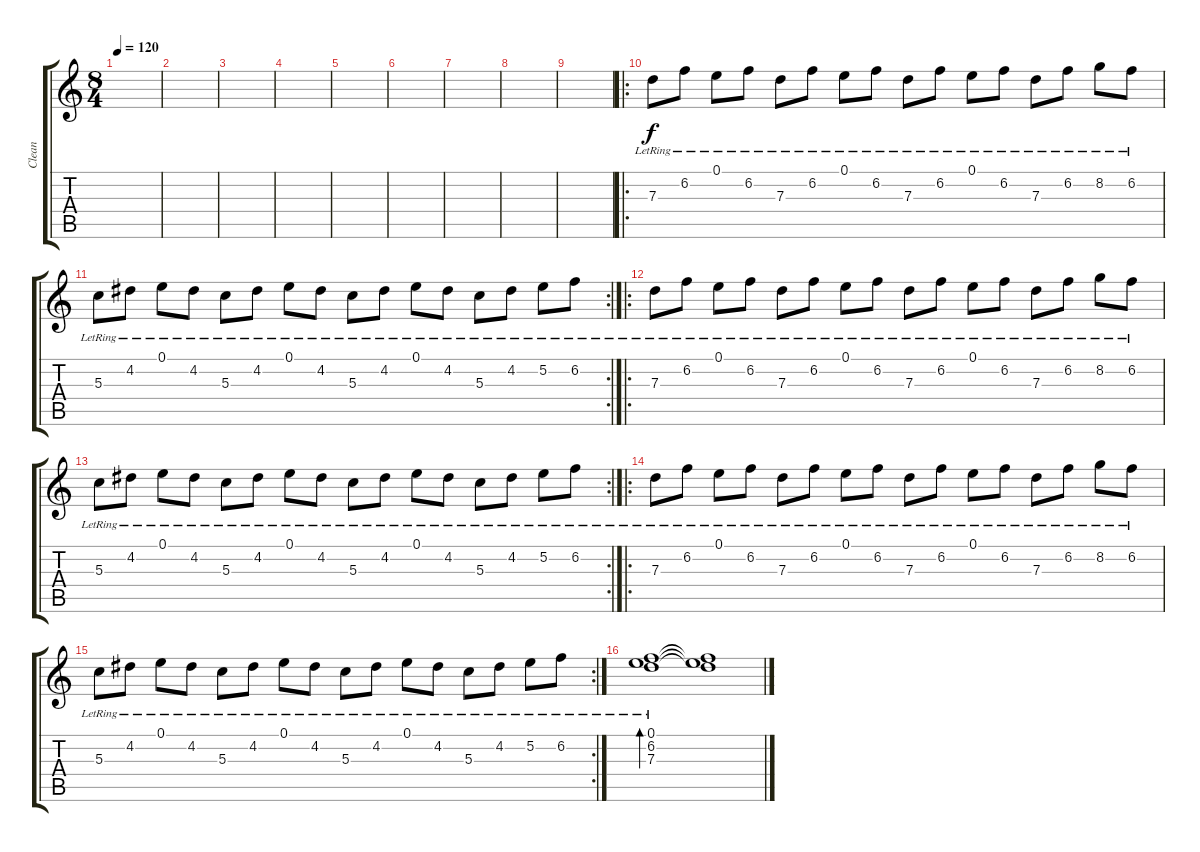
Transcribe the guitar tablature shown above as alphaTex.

\track ("Clean" "Clean") {instrument electricguitarclean}
\staff {score tabs}
\tuning (E4 B3 G3 D3 A2 E2) {hide}
\ts (8 4)
\tempo 120
\clef g2
\ks c
|
|
|
|
|
|
|
|
|
\ro
7.3{lr}.8 6.2{lr}.8 0.1{lr}.8 6.2{lr}.8 7.3{lr}.8 6.2{lr}.8 0.1{lr}.8 6.2{lr}.8 7.3{lr}.8 6.2{lr}.8 0.1{lr}.8 6.2{lr}.8 7.3{lr}.8 6.2{lr}.8 8.2{lr}.8 6.2{lr}.8 |
\rc 2
5.3{lr}.8 4.2{lr}.8 0.1{lr}.8 4.2{lr}.8 5.3{lr}.8 4.2{lr}.8 0.1{lr}.8 4.2{lr}.8 5.3{lr}.8 4.2{lr}.8 0.1{lr}.8 4.2{lr}.8 5.3{lr}.8 4.2{lr}.8 5.2{lr}.8 6.2{lr}.8 |
\ro
7.3{lr}.8 6.2{lr}.8 0.1{lr}.8 6.2{lr}.8 7.3{lr}.8 6.2{lr}.8 0.1{lr}.8 6.2{lr}.8 7.3{lr}.8 6.2{lr}.8 0.1{lr}.8 6.2{lr}.8 7.3{lr}.8 6.2{lr}.8 8.2{lr}.8 6.2{lr}.8 |
\rc 2
5.3{lr}.8 4.2{lr}.8 0.1{lr}.8 4.2{lr}.8 5.3{lr}.8 4.2{lr}.8 0.1{lr}.8 4.2{lr}.8 5.3{lr}.8 4.2{lr}.8 0.1{lr}.8 4.2{lr}.8 5.3{lr}.8 4.2{lr}.8 5.2{lr}.8 6.2{lr}.8 |
\ro
7.3{lr}.8 6.2{lr}.8 0.1{lr}.8 6.2{lr}.8 7.3{lr}.8 6.2{lr}.8 0.1{lr}.8 6.2{lr}.8 7.3{lr}.8 6.2{lr}.8 0.1{lr}.8 6.2{lr}.8 7.3{lr}.8 6.2{lr}.8 8.2{lr}.8 6.2{lr}.8 |
\rc 2
5.3{lr}.8 4.2{lr}.8 0.1{lr}.8 4.2{lr}.8 5.3{lr}.8 4.2{lr}.8 0.1{lr}.8 4.2{lr}.8 5.3{lr}.8 4.2{lr}.8 0.1{lr}.8 4.2{lr}.8 5.3{lr}.8 4.2{lr}.8 5.2{lr}.8 6.2{lr}.8 |
(0.1{lr} 6.2{lr} 7.3{lr}).1{bd 240} (0.1{t} 6.2{t} 7.3{t}).1
